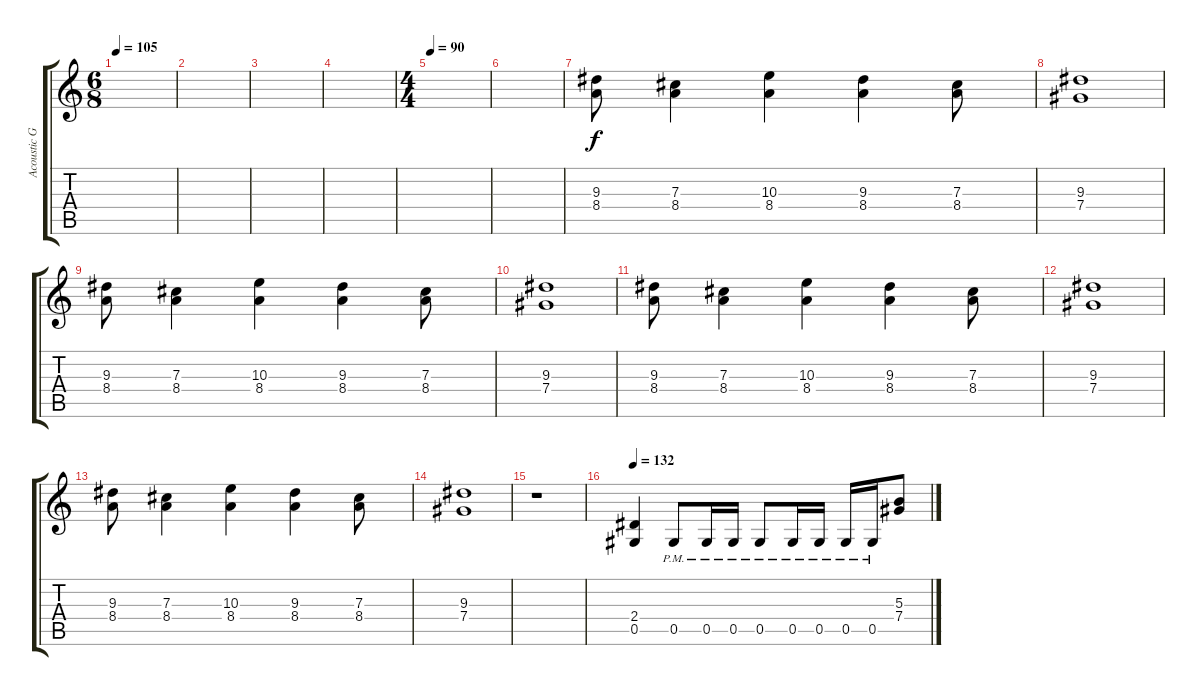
\track ("Acoustic Guitar" "Acoustic G") {instrument acousticguitarsteel}
\staff {score tabs}
\tuning (Eb4 Bb3 Gb3 Db3 Ab2 Eb2) {hide}
\ts (6 8)
\tempo 105
\clef g2
\ks c
|
|
|
|
\ts (4 4)
\tempo 90
|
|
(9.3 8.4).8 (7.3 8.4).4 (10.3 8.4).4 (9.3 8.4).4 (7.3 8.4).8 |
(9.3 7.4).1 |
(9.3 8.4).8 (7.3 8.4).4 (10.3 8.4).4 (9.3 8.4).4 (7.3 8.4).8 |
(9.3 7.4).1 |
(9.3 8.4).8 (7.3 8.4).4 (10.3 8.4).4 (9.3 8.4).4 (7.3 8.4).8 |
(9.3 7.4).1 |
(9.3 8.4).8 (7.3 8.4).4 (10.3 8.4).4 (9.3 8.4).4 (7.3 8.4).8 |
(9.3 7.4).1 |
r.1 |
\tempo 132
(2.4 0.5).4 0.5{pm}.8 0.5{pm}.16 0.5{pm}.16 0.5{pm}.8 0.5{pm}.16 0.5{pm}.16 0.5{pm}.16 0.5{pm}.16 (5.3 7.4).8
